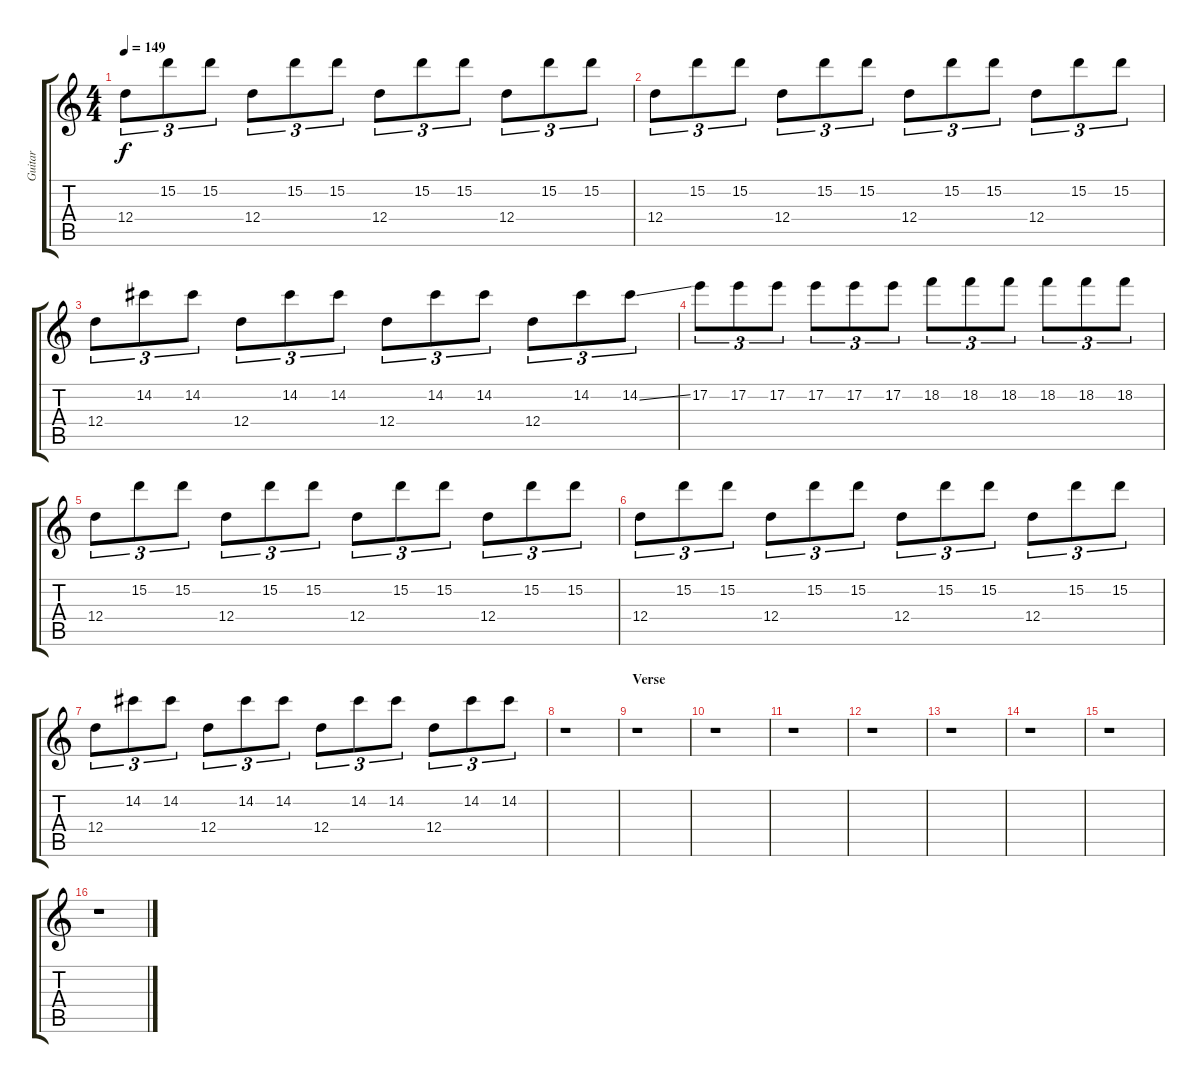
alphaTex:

\track ("Guitar" "Guitar") {instrument overdrivenguitar}
\staff {score tabs}
\tuning (E4 B3 G3 D3 A2 D2) {hide}
\ts (4 4)
\tempo 149
\clef g2
\ks c
12.4.8{tu (3 2) dy f} 15.2.8{tu (3 2)} 15.2.8{tu (3 2)} 12.4.8{tu (3 2)} 15.2.8{tu (3 2)} 15.2.8{tu (3 2)} 12.4.8{tu (3 2)} 15.2.8{tu (3 2)} 15.2.8{tu (3 2)} 12.4.8{tu (3 2)} 15.2.8{tu (3 2)} 15.2.8{tu (3 2)} |
12.4.8{tu (3 2)} 15.2.8{tu (3 2)} 15.2.8{tu (3 2)} 12.4.8{tu (3 2)} 15.2.8{tu (3 2)} 15.2.8{tu (3 2)} 12.4.8{tu (3 2)} 15.2.8{tu (3 2)} 15.2.8{tu (3 2)} 12.4.8{tu (3 2)} 15.2.8{tu (3 2)} 15.2.8{tu (3 2)} |
12.4.8{tu (3 2)} 14.2.8{tu (3 2)} 14.2.8{tu (3 2)} 12.4.8{tu (3 2)} 14.2.8{tu (3 2)} 14.2.8{tu (3 2)} 12.4.8{tu (3 2)} 14.2.8{tu (3 2)} 14.2.8{tu (3 2)} 12.4.8{tu (3 2)} 14.2.8{tu (3 2)} 14.2{ss}.8{tu (3 2)} |
17.2.8{tu (3 2)} 17.2.8{tu (3 2)} 17.2.8{tu (3 2)} 17.2.8{tu (3 2)} 17.2.8{tu (3 2)} 17.2.8{tu (3 2)} 18.2.8{tu (3 2)} 18.2.8{tu (3 2)} 18.2.8{tu (3 2)} 18.2.8{tu (3 2)} 18.2.8{tu (3 2)} 18.2.8{tu (3 2)} |
12.4.8{tu (3 2)} 15.2.8{tu (3 2)} 15.2.8{tu (3 2)} 12.4.8{tu (3 2)} 15.2.8{tu (3 2)} 15.2.8{tu (3 2)} 12.4.8{tu (3 2)} 15.2.8{tu (3 2)} 15.2.8{tu (3 2)} 12.4.8{tu (3 2)} 15.2.8{tu (3 2)} 15.2.8{tu (3 2)} |
12.4.8{tu (3 2)} 15.2.8{tu (3 2)} 15.2.8{tu (3 2)} 12.4.8{tu (3 2)} 15.2.8{tu (3 2)} 15.2.8{tu (3 2)} 12.4.8{tu (3 2)} 15.2.8{tu (3 2)} 15.2.8{tu (3 2)} 12.4.8{tu (3 2)} 15.2.8{tu (3 2)} 15.2.8{tu (3 2)} |
12.4.8{tu (3 2)} 14.2.8{tu (3 2)} 14.2.8{tu (3 2)} 12.4.8{tu (3 2)} 14.2.8{tu (3 2)} 14.2.8{tu (3 2)} 12.4.8{tu (3 2)} 14.2.8{tu (3 2)} 14.2.8{tu (3 2)} 12.4.8{tu (3 2)} 14.2.8{tu (3 2)} 14.2.8{tu (3 2)} |
r.1 |
\section ("" "Verse")
r.1 |
r.1 |
r.1 |
r.1 |
r.1 |
r.1 |
r.1 |
r.1
